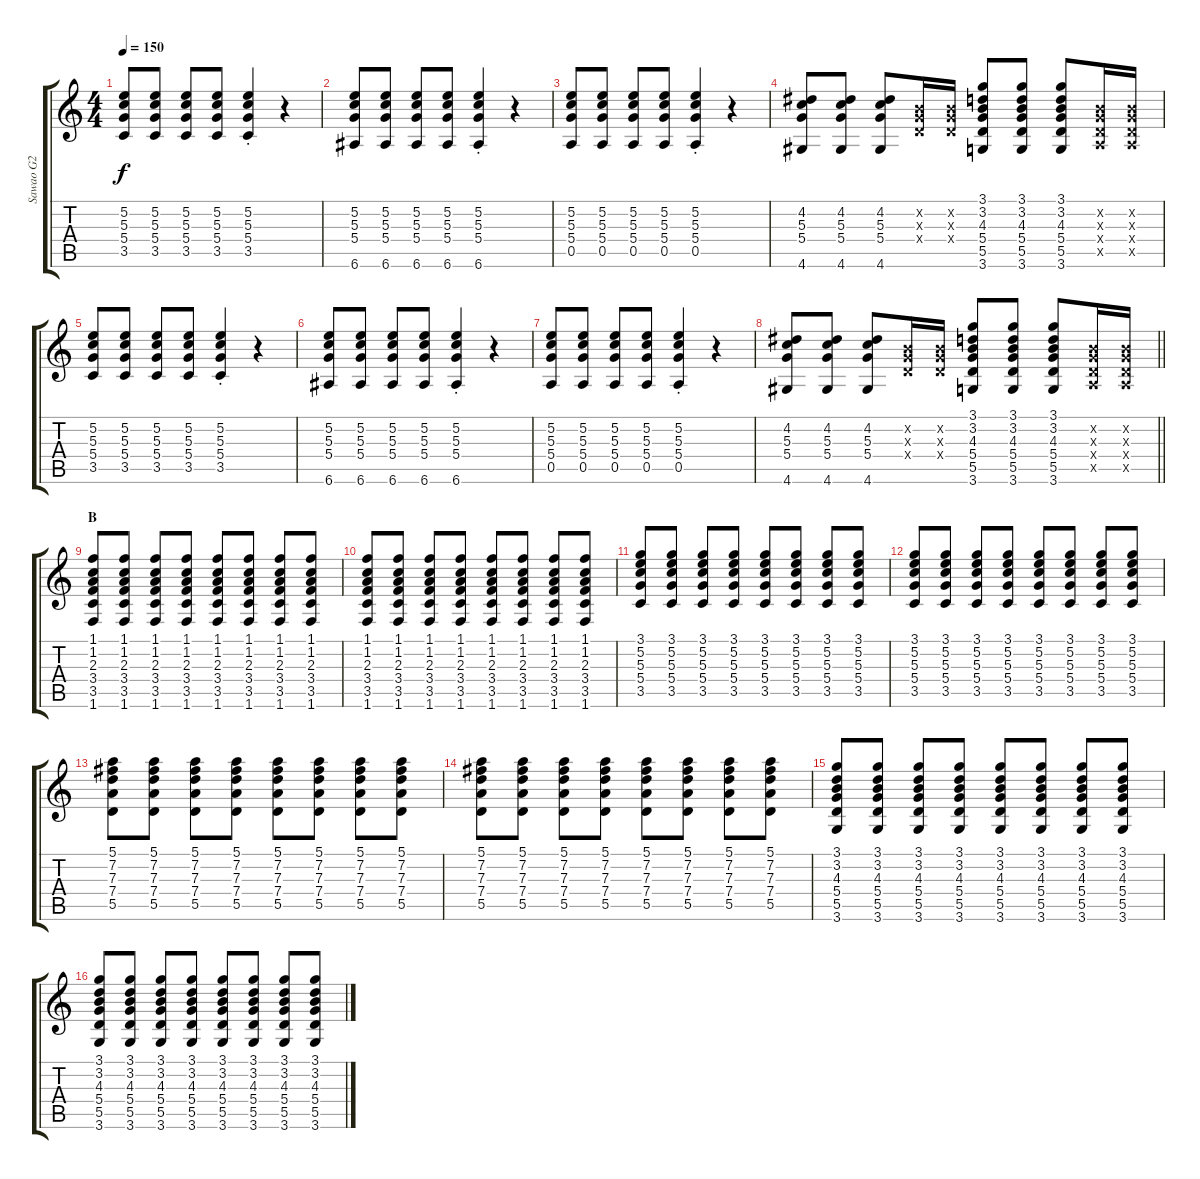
\track ("Sawao G2" "Sawao G2") {instrument overdrivenguitar}
\staff {score tabs}
\tuning (E4 B3 G3 D3 A2 E2) {hide}
\ts (4 4)
\tempo 150
\clef g2
\ks c
(5.2 5.3 5.4 3.5).8{dy f} (5.2 5.3 5.4 3.5).8 (5.2 5.3 5.4 3.5).8 (5.2 5.3 5.4 3.5).8 (5.2{st} 5.3{st} 5.4{st} 3.5{st}).4 r.4 |
(5.2 5.3 5.4 6.6).8 (5.2 5.3 5.4 6.6).8 (5.2 5.3 5.4 6.6).8 (5.2 5.3 5.4 6.6).8 (5.2{st} 5.3{st} 5.4{st} 6.6{st}).4 r.4 |
(5.2 5.3 5.4 0.5).8 (5.2 5.3 5.4 0.5).8 (5.2 5.3 5.4 0.5).8 (5.2 5.3 5.4 0.5).8 (5.2{st} 5.3{st} 5.4{st} 0.5{st}).4 r.4 |
(4.2 5.3 5.4 4.6).8 (4.2 5.3 5.4 4.6).8 (4.2 5.3 5.4 4.6).8 (0.2{x} 0.3{x} 0.4{x}).16 (0.2{x} 0.3{x} 0.4{x}).16 (3.1 3.2 4.3 5.4 5.5 3.6).8 (3.1 3.2 4.3 5.4 5.5 3.6).8 (3.1 3.2 4.3 5.4 5.5 3.6).8 (0.2{x} 0.3{x} 0.4{x} 0.5{x}).16 (0.2{x} 0.3{x} 0.4{x} 0.5{x}).16 |
(5.2 5.3 5.4 3.5).8 (5.2 5.3 5.4 3.5).8 (5.2 5.3 5.4 3.5).8 (5.2 5.3 5.4 3.5).8 (5.2{st} 5.3{st} 5.4{st} 3.5{st}).4 r.4 |
(5.2 5.3 5.4 6.6).8 (5.2 5.3 5.4 6.6).8 (5.2 5.3 5.4 6.6).8 (5.2 5.3 5.4 6.6).8 (5.2{st} 5.3{st} 5.4{st} 6.6{st}).4 r.4 |
(5.2 5.3 5.4 0.5).8 (5.2 5.3 5.4 0.5).8 (5.2 5.3 5.4 0.5).8 (5.2 5.3 5.4 0.5).8 (5.2{st} 5.3{st} 5.4{st} 0.5{st}).4 r.4 |
\barLineRight lightlight
(4.2 5.3 5.4 4.6).8 (4.2 5.3 5.4 4.6).8 (4.2 5.3 5.4 4.6).8 (0.2{x} 0.3{x} 0.4{x}).16 (0.2{x} 0.3{x} 0.4{x}).16 (3.1 3.2 4.3 5.4 5.5 3.6).8 (3.1 3.2 4.3 5.4 5.5 3.6).8 (3.1 3.2 4.3 5.4 5.5 3.6).8 (0.2{x} 0.3{x} 0.4{x} 0.5{x}).16 (0.2{x} 0.3{x} 0.4{x} 0.5{x}).16 |
\section ("" "B")
(1.1 1.2 2.3 3.4 3.5 1.6).8 (1.1 1.2 2.3 3.4 3.5 1.6).8 (1.1 1.2 2.3 3.4 3.5 1.6).8 (1.1 1.2 2.3 3.4 3.5 1.6).8 (1.1 1.2 2.3 3.4 3.5 1.6).8 (1.1 1.2 2.3 3.4 3.5 1.6).8 (1.1 1.2 2.3 3.4 3.5 1.6).8 (1.1 1.2 2.3 3.4 3.5 1.6).8 |
(1.1 1.2 2.3 3.4 3.5 1.6).8 (1.1 1.2 2.3 3.4 3.5 1.6).8 (1.1 1.2 2.3 3.4 3.5 1.6).8 (1.1 1.2 2.3 3.4 3.5 1.6).8 (1.1 1.2 2.3 3.4 3.5 1.6).8 (1.1 1.2 2.3 3.4 3.5 1.6).8 (1.1 1.2 2.3 3.4 3.5 1.6).8 (1.1 1.2 2.3 3.4 3.5 1.6).8 |
(3.1 5.2 5.3 5.4 3.5).8 (3.1 5.2 5.3 5.4 3.5).8 (3.1 5.2 5.3 5.4 3.5).8 (3.1 5.2 5.3 5.4 3.5).8 (3.1 5.2 5.3 5.4 3.5).8 (3.1 5.2 5.3 5.4 3.5).8 (3.1 5.2 5.3 5.4 3.5).8 (3.1 5.2 5.3 5.4 3.5).8 |
(3.1 5.2 5.3 5.4 3.5).8 (3.1 5.2 5.3 5.4 3.5).8 (3.1 5.2 5.3 5.4 3.5).8 (3.1 5.2 5.3 5.4 3.5).8 (3.1 5.2 5.3 5.4 3.5).8 (3.1 5.2 5.3 5.4 3.5).8 (3.1 5.2 5.3 5.4 3.5).8 (3.1 5.2 5.3 5.4 3.5).8 |
(5.1 7.2 7.3 7.4 5.5).8 (5.1 7.2 7.3 7.4 5.5).8 (5.1 7.2 7.3 7.4 5.5).8 (5.1 7.2 7.3 7.4 5.5).8 (5.1 7.2 7.3 7.4 5.5).8 (5.1 7.2 7.3 7.4 5.5).8 (5.1 7.2 7.3 7.4 5.5).8 (5.1 7.2 7.3 7.4 5.5).8 |
(5.1 7.2 7.3 7.4 5.5).8 (5.1 7.2 7.3 7.4 5.5).8 (5.1 7.2 7.3 7.4 5.5).8 (5.1 7.2 7.3 7.4 5.5).8 (5.1 7.2 7.3 7.4 5.5).8 (5.1 7.2 7.3 7.4 5.5).8 (5.1 7.2 7.3 7.4 5.5).8 (5.1 7.2 7.3 7.4 5.5).8 |
(3.1 3.2 4.3 5.4 5.5 3.6).8 (3.1 3.2 4.3 5.4 5.5 3.6).8 (3.1 3.2 4.3 5.4 5.5 3.6).8 (3.1 3.2 4.3 5.4 5.5 3.6).8 (3.1 3.2 4.3 5.4 5.5 3.6).8 (3.1 3.2 4.3 5.4 5.5 3.6).8 (3.1 3.2 4.3 5.4 5.5 3.6).8 (3.1 3.2 4.3 5.4 5.5 3.6).8 |
(3.1 3.2 4.3 5.4 5.5 3.6).8 (3.1 3.2 4.3 5.4 5.5 3.6).8 (3.1 3.2 4.3 5.4 5.5 3.6).8 (3.1 3.2 4.3 5.4 5.5 3.6).8 (3.1 3.2 4.3 5.4 5.5 3.6).8 (3.1 3.2 4.3 5.4 5.5 3.6).8 (3.1 3.2 4.3 5.4 5.5 3.6).8 (3.1 3.2 4.3 5.4 5.5 3.6).8
